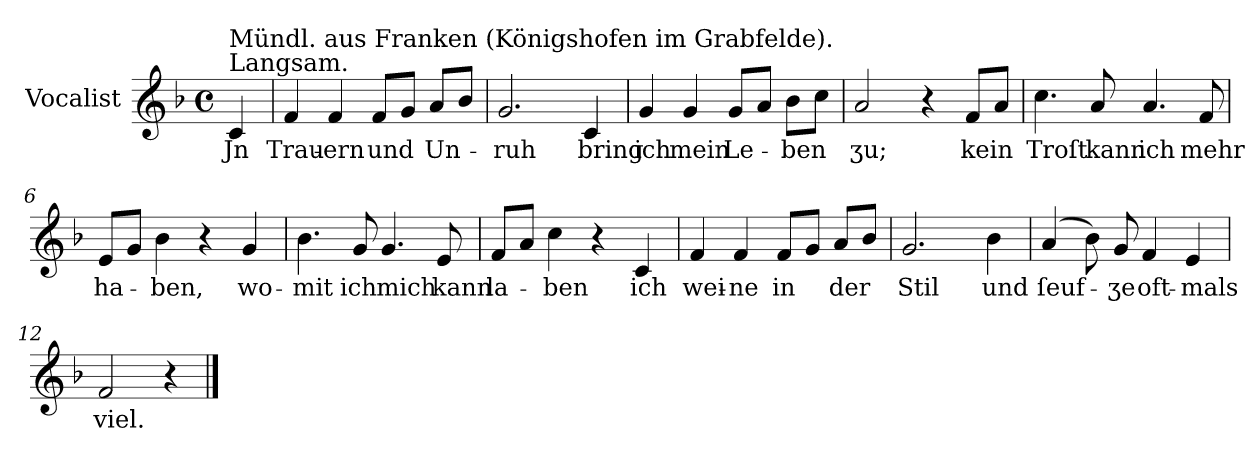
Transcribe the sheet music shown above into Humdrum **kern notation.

**kern	**text
*part1	*part1
*staff1	*staff1
*I"Vocalist	*
*k[b-]	*
*F:	*
*M4/4	*
*met(c)	*
=	=
!LO:TX:a:t=Langsam.	!
!LO:TX:a:t=Mündl. aus Franken (Königshofen im Grabfelde).	!
4c	Jn
=1	=1
4f	Trau-
4f	-ern
8fL	und
8gJ	.
8aL	Un-
8b-J	.
=2	=2
2.g	-ruh
4c	bring
=3	=3
4g	ich
4g	mein
8gL	Le-
8aJ	.
8b-L	-ben
8ccJ	.
=4	=4
2a	ʒu;
4r	.
8fL	kein
8aJ	.
=5	=5
4.cc	Troſt
8a	kann
4.a	ich
8f	mehr
=6	=6
8eL	ha-
8gJ	.
4b-	-ben,
4r	.
4g	wo-
=7	=7
4.b-	-mit
8g	ich
4.g	mich
8e	kann
=8	=8
8fL	la-
8aJ	.
4cc	-ben
4r	.
4c	ich
=9	=9
4f	wei-
4f	-ne
8fL	in
8gJ	.
8aL	der
8b-J	.
=10	=10
2.g	Stil
4b-	und
=11	=11
(4a	ſeuf-
8b-)	.
8g	-ʒe
4f	oft-
4e	-mals
=12	=12
2f	viel.
4r	.
==	==
*-	*-
